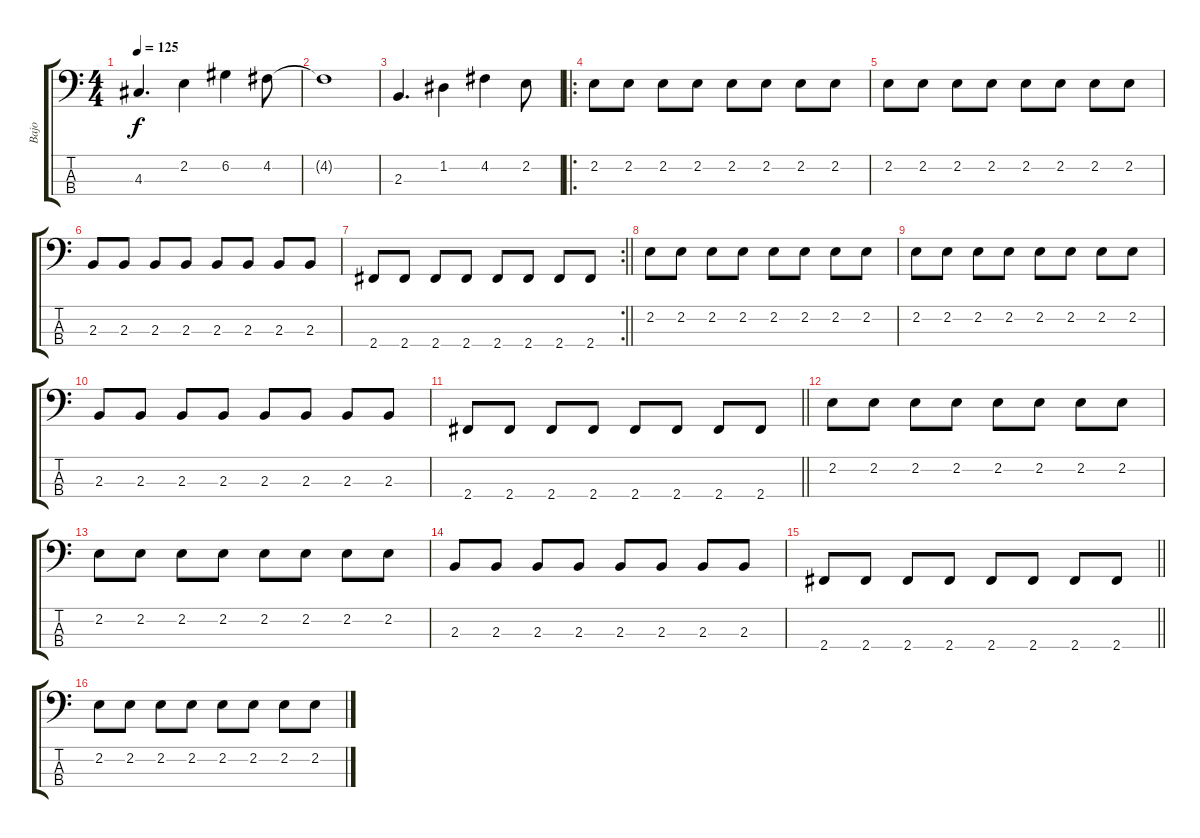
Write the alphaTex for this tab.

\track ("Bajo" "Bajo") {instrument electricbassfinger}
\staff {score tabs}
\tuning (G2 D2 A1 E1) {hide}
\ts (4 4)
\tempo 125
\clef f4
\ks c
4.3.4{d dy f} 2.2.4 6.2.4 4.2.8 |
4.2{t}.1 |
2.3.4{d} 1.2.4 4.2.4 2.2.8 |
\ro
2.2.8 2.2.8 2.2.8 2.2.8 2.2.8 2.2.8 2.2.8 2.2.8 |
2.2.8 2.2.8 2.2.8 2.2.8 2.2.8 2.2.8 2.2.8 2.2.8 |
2.3.8 2.3.8 2.3.8 2.3.8 2.3.8 2.3.8 2.3.8 2.3.8 |
\rc 2
\barLineRight lightlight
2.4.8 2.4.8 2.4.8 2.4.8 2.4.8 2.4.8 2.4.8 2.4.8 |
2.2.8 2.2.8 2.2.8 2.2.8 2.2.8 2.2.8 2.2.8 2.2.8 |
2.2.8 2.2.8 2.2.8 2.2.8 2.2.8 2.2.8 2.2.8 2.2.8 |
2.3.8 2.3.8 2.3.8 2.3.8 2.3.8 2.3.8 2.3.8 2.3.8 |
\barLineRight lightlight
2.4.8 2.4.8 2.4.8 2.4.8 2.4.8 2.4.8 2.4.8 2.4.8 |
2.2.8 2.2.8 2.2.8 2.2.8 2.2.8 2.2.8 2.2.8 2.2.8 |
2.2.8 2.2.8 2.2.8 2.2.8 2.2.8 2.2.8 2.2.8 2.2.8 |
2.3.8 2.3.8 2.3.8 2.3.8 2.3.8 2.3.8 2.3.8 2.3.8 |
\barLineRight lightlight
2.4.8 2.4.8 2.4.8 2.4.8 2.4.8 2.4.8 2.4.8 2.4.8 |
2.2.8 2.2.8 2.2.8 2.2.8 2.2.8 2.2.8 2.2.8 2.2.8
